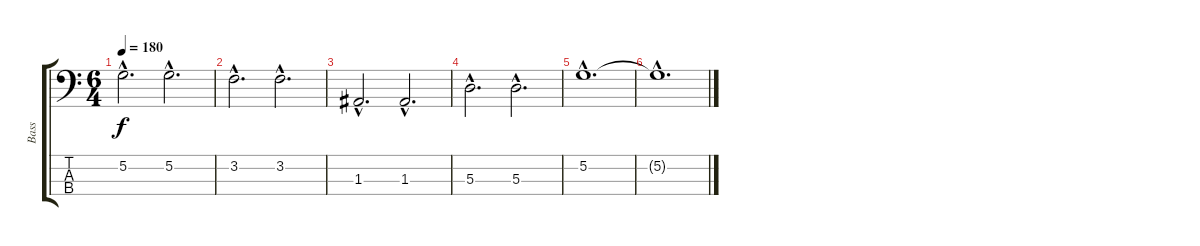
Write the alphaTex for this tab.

\track ("Bass" "Bass") {instrument acousticbass}
\staff {score tabs}
\tuning (G2 D2 A1 E1) {hide}
\ts (6 4)
\tempo 180
\clef f4
\ks c
5.2{hac}.2{d dy f} 5.2{hac}.2{d} |
3.2{hac}.2{d} 3.2{hac}.2{d} |
1.3{hac}.2{d} 1.3{hac}.2{d} |
5.3{hac}.2{d} 5.3{hac}.2{d} |
5.2{hac}.1{d} |
5.2{hac t}.1{d}
